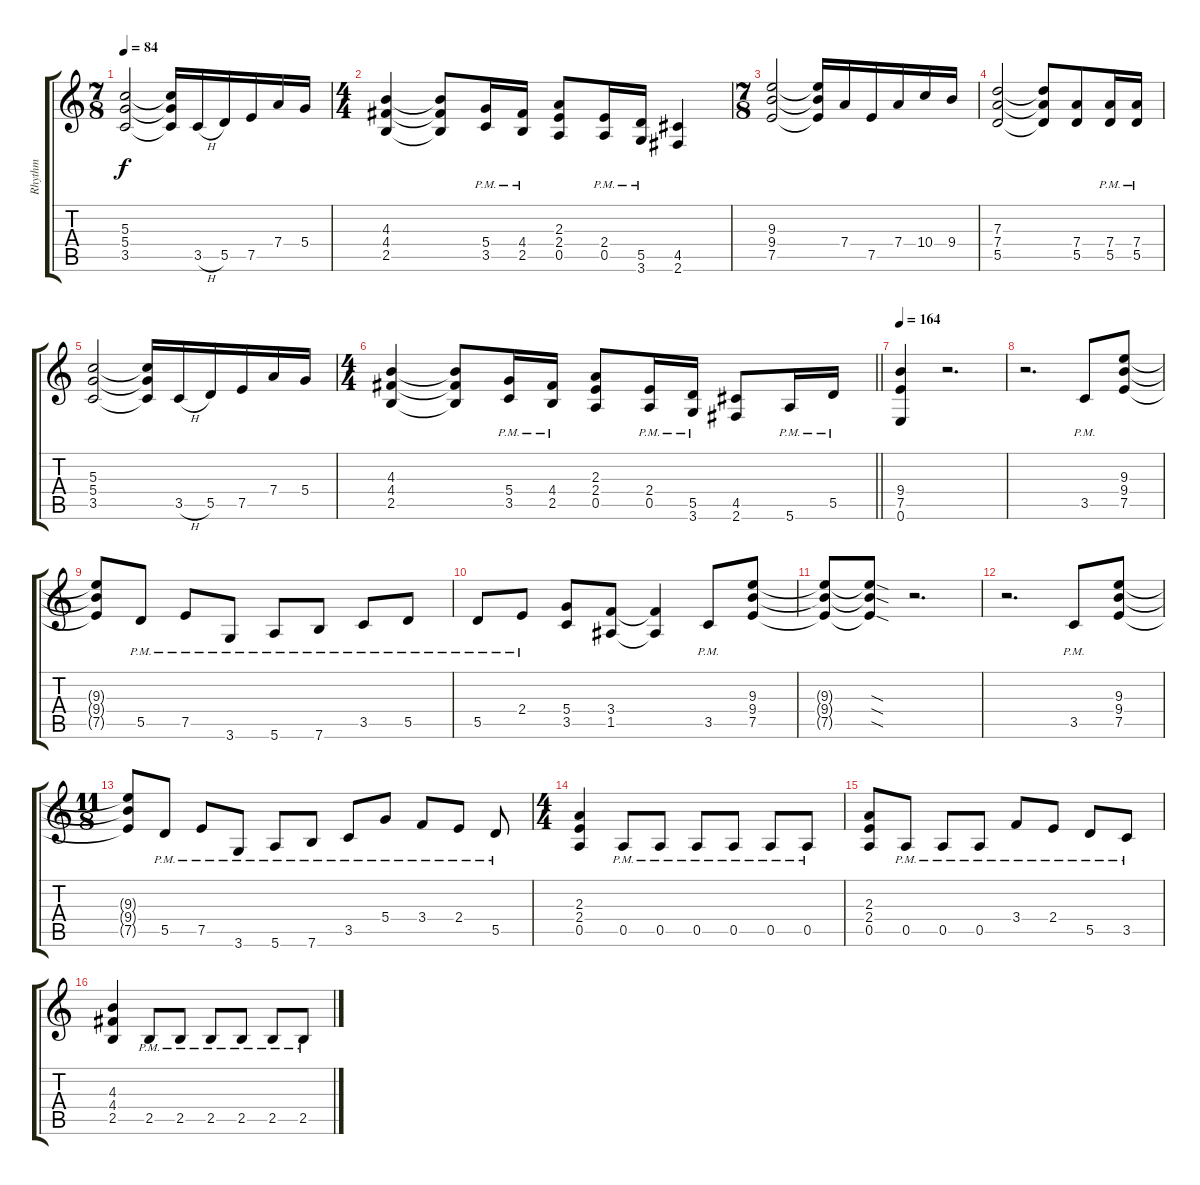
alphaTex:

\track ("Rhythm" "Rhythm") {instrument overdrivenguitar}
\staff {score tabs}
\tuning (E4 B3 G3 D3 A2 E2) {hide}
\ts (7 8)
\tempo 84
\clef g2
\ks c
(5.3 5.4 3.5).2{dy f} (5.3{t} 5.4{t} 3.5{t}).16 3.5{h}.16 5.5.16 7.5.16 7.4.16 5.4.16 |
\ts (4 4)
(4.3 4.4 2.5).4 (4.3{t} 4.4{t} 2.5{t}).8 (5.4{pm} 3.5{pm}).16 (4.4{pm} 2.5{pm}).16 (2.3 2.4 0.5).8 (2.4{pm} 0.5{pm}).16 (5.5{pm} 3.6{pm}).16 (4.5 2.6).4 |
\ts (7 8)
(9.3 9.4 7.5).2 (9.3{t} 9.4{t} 7.5{t}).16 7.4.16 7.5.16 7.4.16 10.4.16 9.4.16 |
(7.3 7.4 5.5).2 (7.3{t} 7.4{t} 5.5{t}).8 (7.4 5.5).8 (7.4{pm} 5.5{pm}).16 (7.4{pm} 5.5{pm}).16 |
(5.3 5.4 3.5).2 (5.3{t} 5.4{t} 3.5{t}).16 3.5{h}.16 5.5.16 7.5.16 7.4.16 5.4.16 |
\ts (4 4)
\barLineRight lightlight
(4.3 4.4 2.5).4 (4.3{t} 4.4{t} 2.5{t}).8 (5.4{pm} 3.5{pm}).16 (4.4{pm} 2.5{pm}).16 (2.3 2.4 0.5).8 (2.4{pm} 0.5{pm}).16 (5.5{pm} 3.6{pm}).16 (4.5 2.6).8 5.6{pm}.16 5.5{pm}.16 |
\tempo 164
(9.4 7.5 0.6).4 r.2{d} |
r.2{d} 3.5{pm}.8 (9.3 9.4 7.5).8 |
(9.3{t} 9.4{t} 7.5{t}).8 5.5{pm}.8 7.5{pm}.8 3.6{pm}.8 5.6{pm}.8 7.6{pm}.8 3.5{pm}.8 5.5{pm}.8 |
5.5{pm}.8 2.4{pm}.8 (5.4 3.5).8 (3.4 1.5).8 (3.4{t} 1.5{t}).4 3.5{pm}.8 (9.3 9.4 7.5).8 |
(9.3{t} 9.4{t} 7.5{t}).8 (9.3{sod t} 9.4{sod t} 7.5{sod t}).8 r.2{d} |
r.2{d} 3.5{pm}.8 (9.3 9.4 7.5).8 |
\ts (11 8)
(9.3{t} 9.4{t} 7.5{t}).8 5.5{pm}.8 7.5{pm}.8 3.6{pm}.8 5.6{pm}.8 7.6{pm}.8 3.5{pm}.8 5.4{pm}.8 3.4{pm}.8 2.4{pm}.8 5.5{pm}.8 |
\ts (4 4)
(2.3 2.4 0.5).4 0.5{pm}.8 0.5{pm}.8 0.5{pm}.8 0.5{pm}.8 0.5{pm}.8 0.5{pm}.8 |
(2.3 2.4 0.5).8 0.5{pm}.8 0.5{pm}.8 0.5{pm}.8 3.4{pm}.8 2.4{pm}.8 5.5{pm}.8 3.5{pm}.8 |
(4.3 4.4 2.5).4 2.5{pm}.8 2.5{pm}.8 2.5{pm}.8 2.5{pm}.8 2.5{pm}.8 2.5{pm}.8
